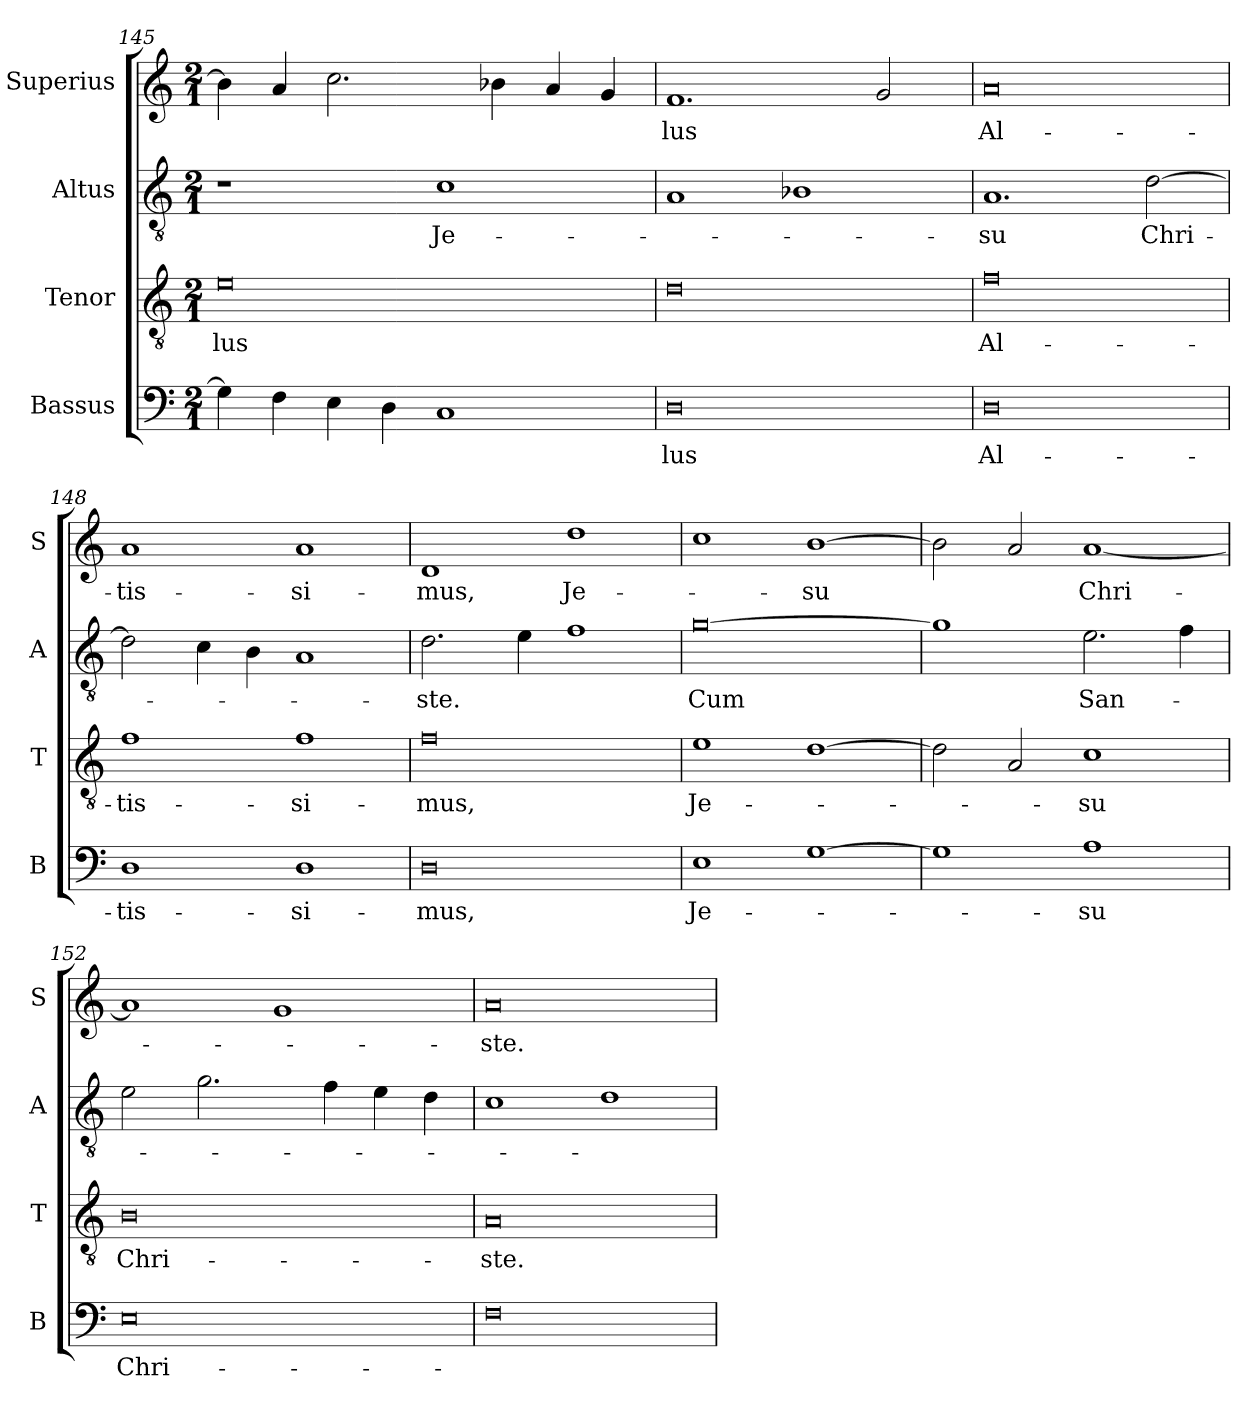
**kern	**text	**kern	**text	**kern	**text	**kern	**text
*part4	*part4	*part3	*part3	*part2	*part2	*part1	*part1
*staff4	*staff4	*staff3	*staff3	*staff2	*staff2	*staff1	*staff1
*I"Bassus	*	*I"Tenor	*	*I"Altus	*	*I"Superius	*
*I'B	*	*I'T	*	*I'A	*	*I'S	*
*clefF4	*	*clefGv2	*	*clefGv2	*	*clefG2	*
*k[]	*	*k[]	*	*k[]	*	*k[]	*
*M2/1	*	*M2/1	*	*M2/1	*	*M2/1	*
=145	=145	=145	=145	=145	=145	=145	=145
!	!	!	!LO:LY:i	!	!	!	!
4G]	.	0e	-lus	1r	.	4b-]	.
4F	.	.	.	.	.	4a	.
4E	.	.	.	.	.	2.cc	.
4D	.	.	.	.	.	.	.
1C	.	.	.	1c	Je-	.	.
.	.	.	.	.	.	4b-i	.
.	.	.	.	.	.	4a	.
.	.	.	.	.	.	4g	.
=146	=146	=146	=146	=146	=146	=146	=146
0D	-lus	0d	.	1A	.	1.f	-lus
.	.	.	.	1B-i	.	.	.
.	.	.	.	.	.	2g	.
=147	=147	=147	=147	=147	=147	=147	=147
0D	Al-	0f	Al-	1.A	-su	0a	Al-
.	.	.	.	[2d	Chri-	.	.
=148	=148	=148	=148	=148	=148	=148	=148
1D	-tis-	1f	-tis-	2d]	.	1a	-tis-
.	.	.	.	4c	.	.	.
.	.	.	.	4B	.	.	.
1D	-si-	1f	-si-	1A	.	1a	-si-
=149	=149	=149	=149	=149	=149	=149	=149
0D	-mus,	0f	-mus,	2.d	-ste.	1d	-mus,
.	.	.	.	4e	.	.	.
.	.	.	.	1f	.	1dd	Je-
=150	=150	=150	=150	=150	=150	=150	=150
1E	Je-	1e	Je-	[0g	Cum	1cc	.
[1G	.	[1d	.	.	.	[1b	-su
=151	=151	=151	=151	=151	=151	=151	=151
1G]	.	2d]	.	1g]	.	2b]	.
.	.	2A	.	.	.	2a	.
1A	-su	1c	-su	2.e	San-	[1a	Chri-
.	.	.	.	4f	.	.	.
=152	=152	=152	=152	=152	=152	=152	=152
0E	Chri-	0B	Chri-	2e	.	1a]	.
.	.	.	.	2.g	.	.	.
.	.	.	.	.	.	1g	.
.	.	.	.	4f	.	.	.
.	.	.	.	4e	.	.	.
.	.	.	.	4d	.	.	.
=153	=153	=153	=153	=153	=153	=153	=153
0F	.	0A	-ste.	1c	.	0a	-ste.
.	.	.	.	1d	.	.	.
=	=	=	=	=	=	=	=
*-	*-	*-	*-	*-	*-	*-	*-
